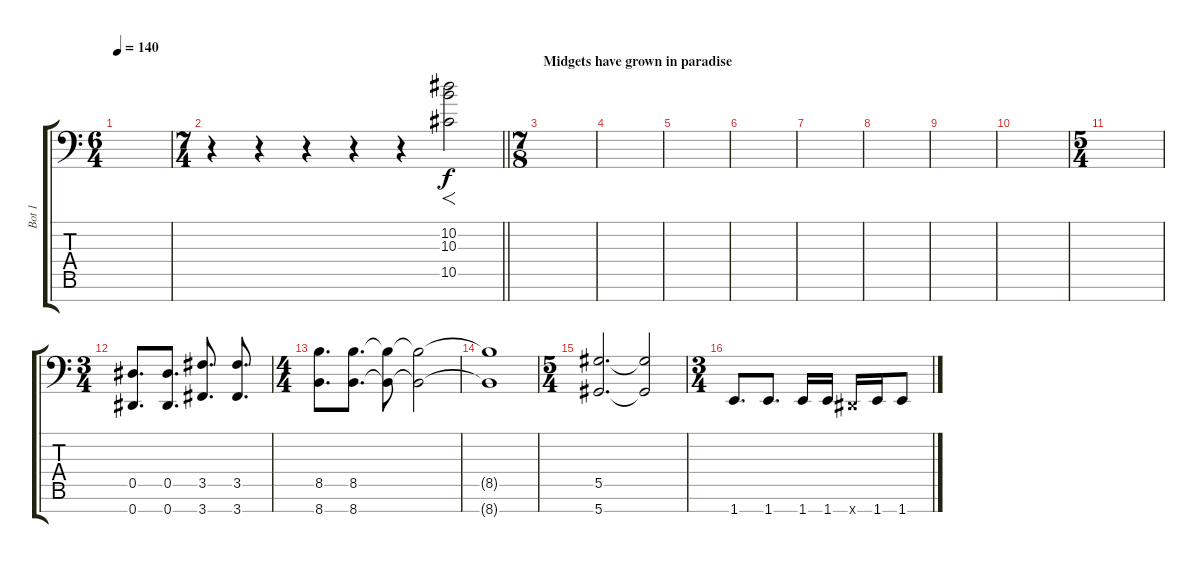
\track ("Bot 1" "Bot 1") {instrument distortionguitar}
\staff {score tabs}
\tuning (Bb3 F3 Db3 Ab2 Eb2 Ab1 Eb1) {hide}
\ts (6 4)
\tempo 140
\clef f4
\ks c
|
\ts (7 4)
\barLineRight lightlight
r.4 r.4 r.4 r.4 r.4 (10.2 10.3 10.5).2{f} |
\ts (7 8)
\section ("" "Midgets have grown in paradise")
|
|
|
|
|
|
|
|
\ts (5 4)
|
\ts (3 4)
(0.5 0.7).8{d} (0.5 0.7).8{d} (3.5 3.7).8{d} (3.5 3.7).8{d} |
\ts (4 4)
(8.5 8.7).8{d} (8.5 8.7).8{d} (8.5{t} 8.7{t}).8 (8.5{t} 8.7{t}).2 |
(8.5{t} 8.7{t}).1 |
\ts (5 4)
(5.5 5.7).2{d} (5.5{t} 5.7{t}).2 |
\ts (3 4)
1.7.8{d} 1.7.8{d} 1.7.16 1.7.16 0.7{x}.16 1.7.16 1.7.8
